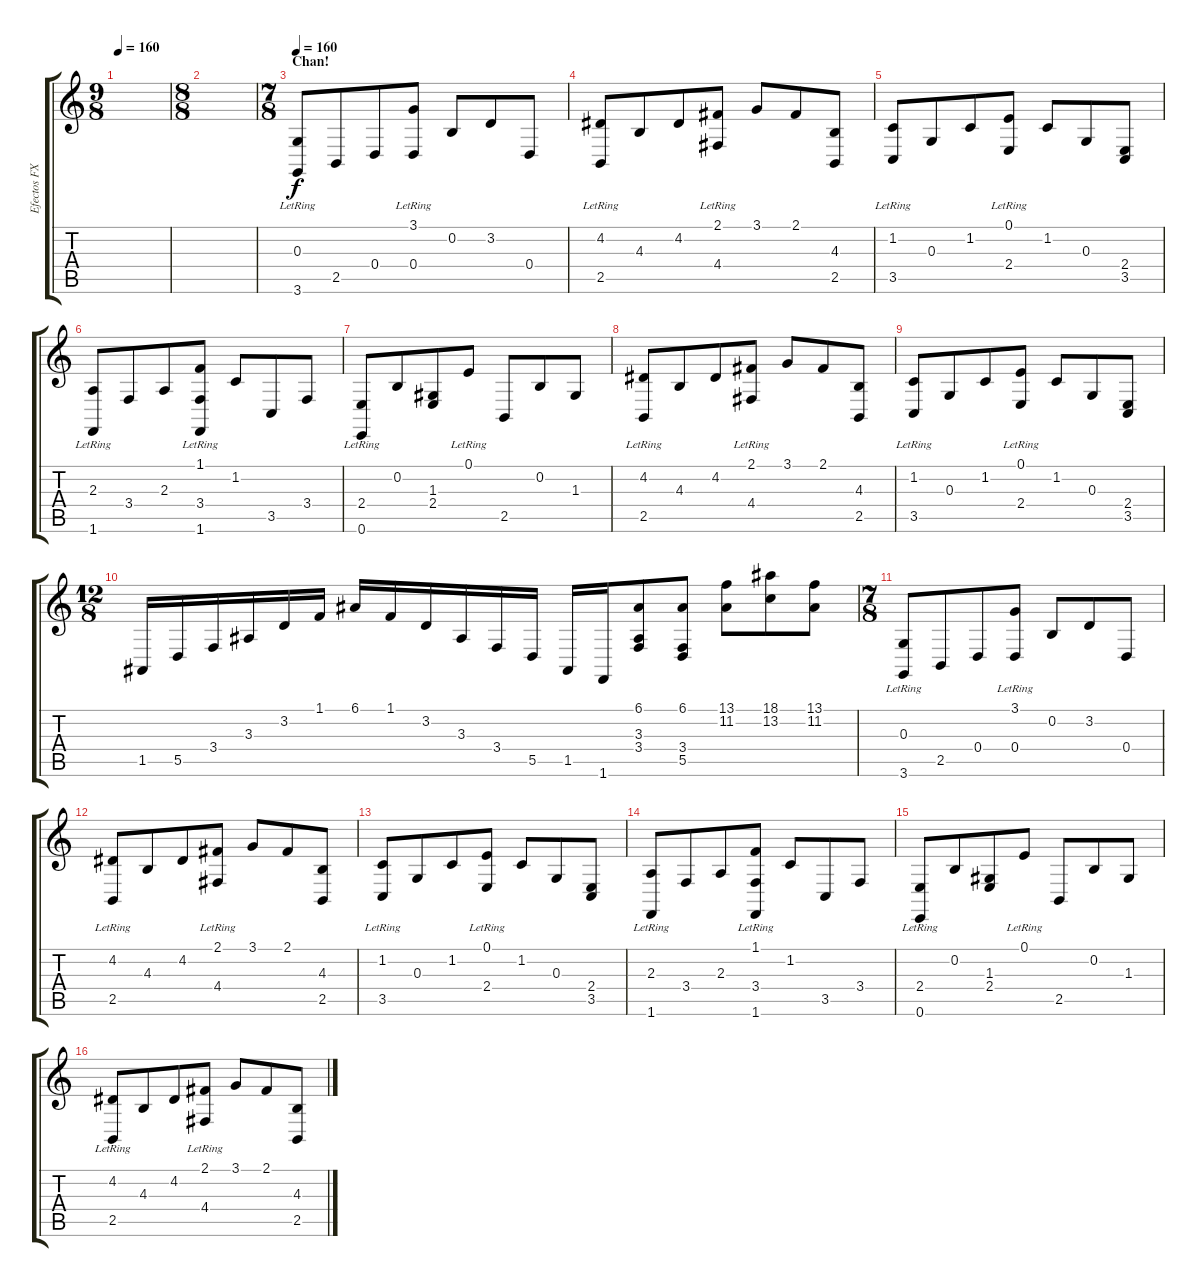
\track ("Efectos FX" "Efectos FX") {instrument fx8scifi}
\staff {score tabs}
\tuning (E4 B3 G3 D3 A2 E2) {hide}
\ts (9 8)
\tempo 160
\clef g2
\ks c
|
\ts (8 8)
|
\ts (7 8)
\section ("" "Chan!")
\tempo 160
(0.3{lr} 3.6{lr}).8{volume 13 balance 0 instrument harpsichord} 2.5.8 0.4.8 (3.1{lr} 0.4{lr}).8 0.2.8 3.2.8 0.4.8 |
(4.2{lr} 2.5{lr}).8 4.3.8 4.2.8 (2.1{lr} 4.4{lr}).8 3.1.8 2.1.8 (4.3 2.5).8 |
(1.2{lr} 3.5{lr}).8 0.3.8 1.2.8 (0.1{lr} 2.4{lr}).8 1.2.8 0.3.8 (2.4 3.5).8 |
(2.3{lr} 1.6{lr}).8 3.4.8 2.3.8 (1.1{lr} 3.4{lr} 1.6{lr}).8 1.2.8 3.5.8 3.4.8 |
(2.4{lr} 0.6{lr}).8 0.2.8 (1.3 2.4).8 0.1{lr}.8 2.5.8 0.2.8 1.3.8 |
(4.2{lr} 2.5{lr}).8 4.3.8 4.2.8 (2.1{lr} 4.4{lr}).8 3.1.8 2.1.8 (4.3 2.5).8 |
(1.2{lr} 3.5{lr}).8 0.3.8 1.2.8 (0.1{lr} 2.4{lr}).8 1.2.8 0.3.8 (2.4 3.5).8 |
\ts (12 8)
1.5.16 5.5.16 3.4.16 3.3.16 3.2.16 1.1.16 6.1.16 1.1.16 3.2.16 3.3.16 3.4.16 5.5.16 1.5.16 1.6.16 (6.1 3.3 3.4).8 (6.1 3.4 5.5).8 (13.1 11.2).8 (18.1 13.2).8 (13.1 11.2).8 |
\ts (7 8)
(0.3{lr} 3.6{lr}).8 2.5.8 0.4.8 (3.1{lr} 0.4{lr}).8 0.2.8 3.2.8 0.4.8 |
(4.2{lr} 2.5{lr}).8 4.3.8 4.2.8 (2.1{lr} 4.4{lr}).8 3.1.8 2.1.8 (4.3 2.5).8 |
(1.2{lr} 3.5{lr}).8 0.3.8 1.2.8 (0.1{lr} 2.4{lr}).8 1.2.8 0.3.8 (2.4 3.5).8 |
(2.3{lr} 1.6{lr}).8 3.4.8 2.3.8 (1.1{lr} 3.4{lr} 1.6{lr}).8 1.2.8 3.5.8 3.4.8 |
(2.4{lr} 0.6{lr}).8 0.2.8 (1.3 2.4).8 0.1{lr}.8 2.5.8 0.2.8 1.3.8 |
(4.2{lr} 2.5{lr}).8 4.3.8 4.2.8 (2.1{lr} 4.4{lr}).8 3.1.8 2.1.8 (4.3 2.5).8
